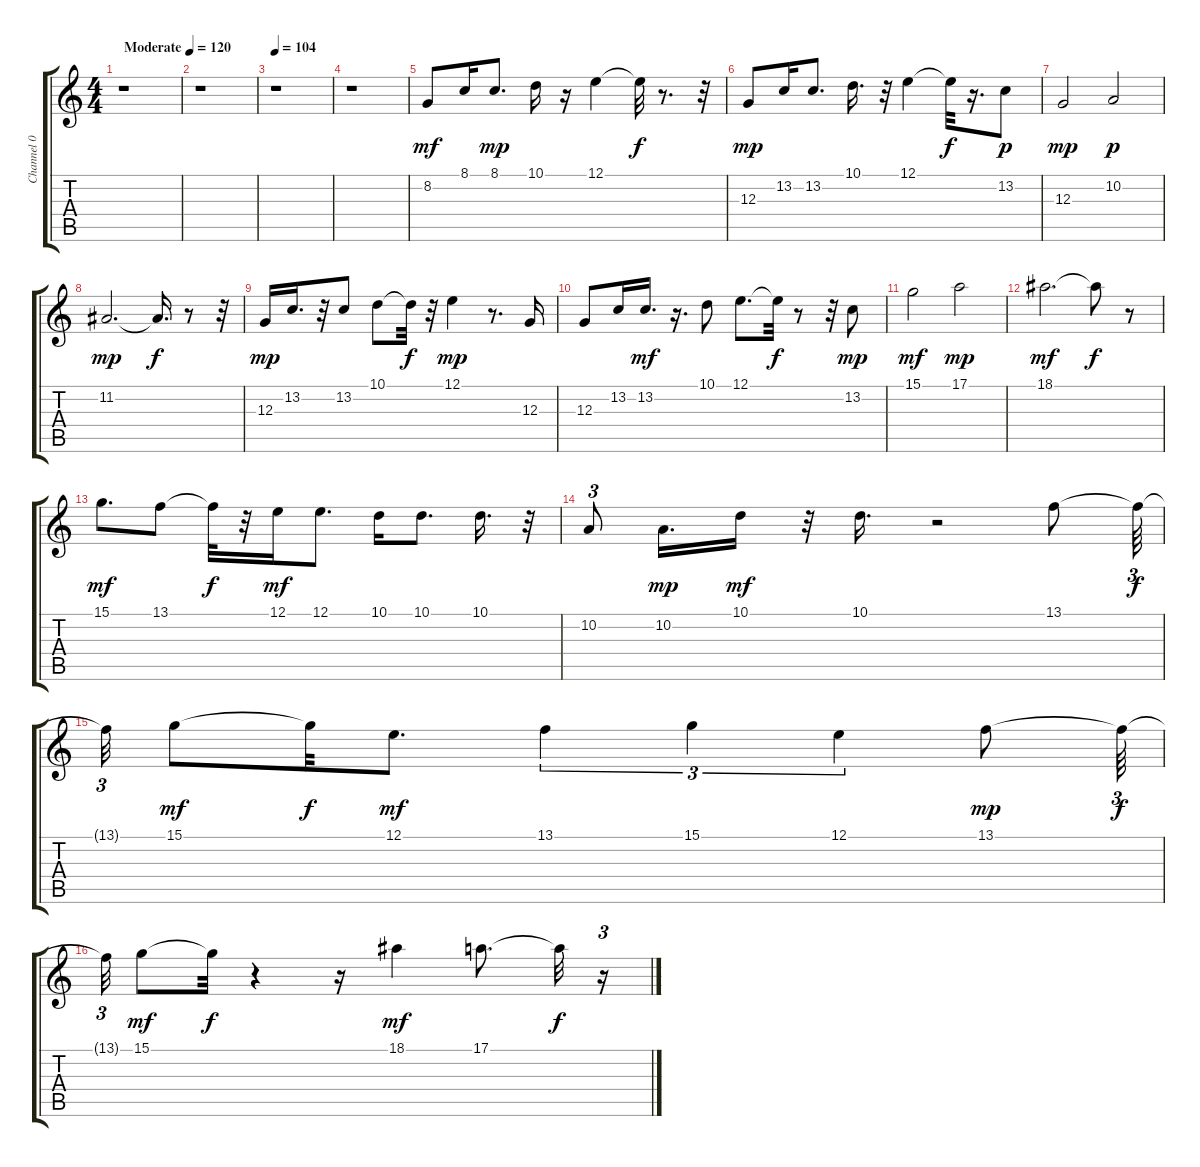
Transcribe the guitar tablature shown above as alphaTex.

\track ("Channel 0" "Channel 0") {instrument flute}
\staff {score tabs}
\tuning (E4 B3 G3 D3 A2 E2) {hide}
\ts (4 4)
\tempo (120 "Moderate")
\clef g2
\ks c
r.1{dy mf instrument flute} |
r.1 |
\tempo 104
r.1 |
r.1 |
8.2.8 8.1.16 8.1.8{d dy mp} 10.1.16 r.16 12.1.4 12.1{t}.32{dy f} r.8{d} r.32 |
12.3.8{dy mp} 13.2.16 13.2.8{d} 10.1.16{d} r.32 12.1.4 12.1{t}.32{dy f} r.16{d} 13.2.8{dy p} |
12.3.2{dy mp} 10.2.2{dy p} |
11.2.2{d dy mp} 11.2{t}.16{d dy f} r.8 r.32 |
12.3.16{dy mp} 13.2.16{d} r.32 13.2.8 10.1.8 10.1{t}.32{dy f} r.32 12.1.4{dy mp} r.8{d} 12.3.16 |
12.3.8 13.2.16 13.2.16{d dy mf} r.16{d} 10.1.8 12.1.8{d} 12.1{t}.32{dy f} r.8 r.32 13.2.8{dy mp} |
15.1.2{dy mf} 17.1.2{dy mp} |
18.1.2{d dy mf} 18.1{t}.8{dy f} r.8 |
15.1.8{d dy mf} 13.1.8 13.1{t}.32{dy f} r.32 12.1.16{dy mf} 12.1.8{d} 10.1.16 10.1.8{d} 10.1.16{d} r.32 |
10.2.8{tu (3 2)} 10.2.16{d dy mp} 10.1.16{dy mf} r.32 10.1.16{d} r.2 13.1.8 13.1{t}.64{tu (3 2) dy f} |
13.1{t}.32{tu (3 2)} 15.1.8{dy mf} 15.1{t}.32{dy f} 12.1.8{d dy mf} 13.1.4{tu (3 2)} 15.1.4{tu (3 2)} 12.1.4{tu (3 2)} 13.1.8{dy mp} 13.1{t}.64{tu (3 2) dy f} |
13.1{t}.32{tu (3 2)} 15.1.8{dy mf} 15.1{t}.32{dy f} r.4 r.16 18.1.4{dy mf} 17.1.8{d} 17.1{t}.32{dy f} r.16{tu (3 2)}
